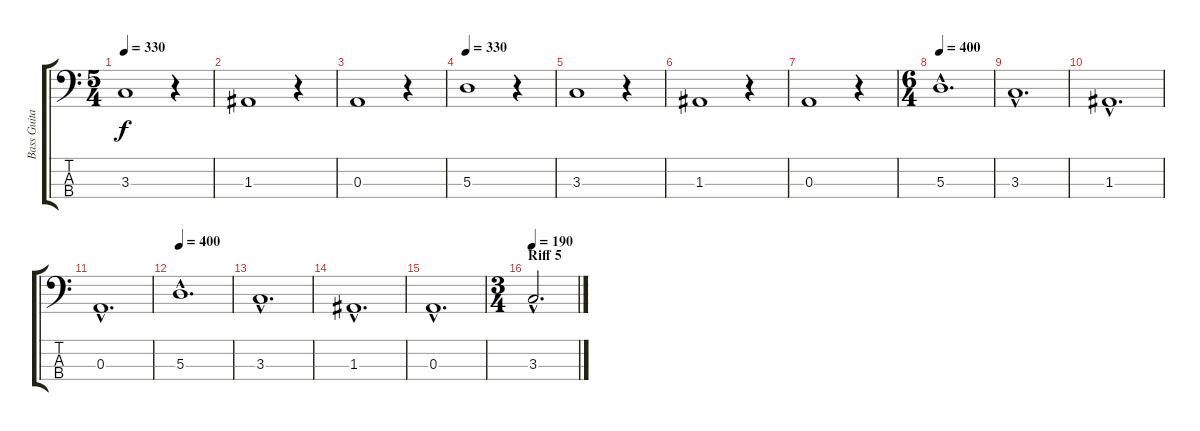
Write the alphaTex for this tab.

\track ("Bass Guitar" "Bass Guita") {instrument electricbasspick}
\staff {score tabs}
\tuning (G2 D2 A1 E1) {hide}
\ts (5 4)
\tempo 330
\clef f4
\ks c
3.3.1{dy f} r.4 |
1.3.1 r.4 |
0.3.1 r.4 |
\tempo 330
5.3.1 r.4 |
3.3.1 r.4 |
1.3.1 r.4 |
0.3.1 r.4 |
\ts (6 4)
\tempo 400
5.3{hac}.1{d} |
3.3{hac}.1{d} |
1.3{hac}.1{d} |
0.3{hac}.1{d} |
\tempo 400
5.3{hac}.1{d} |
3.3{hac}.1{d} |
1.3{hac}.1{d} |
0.3{hac}.1{d} |
\ts (3 4)
\section ("" "Riff 5")
\tempo 190
3.3{hac}.2{d}
